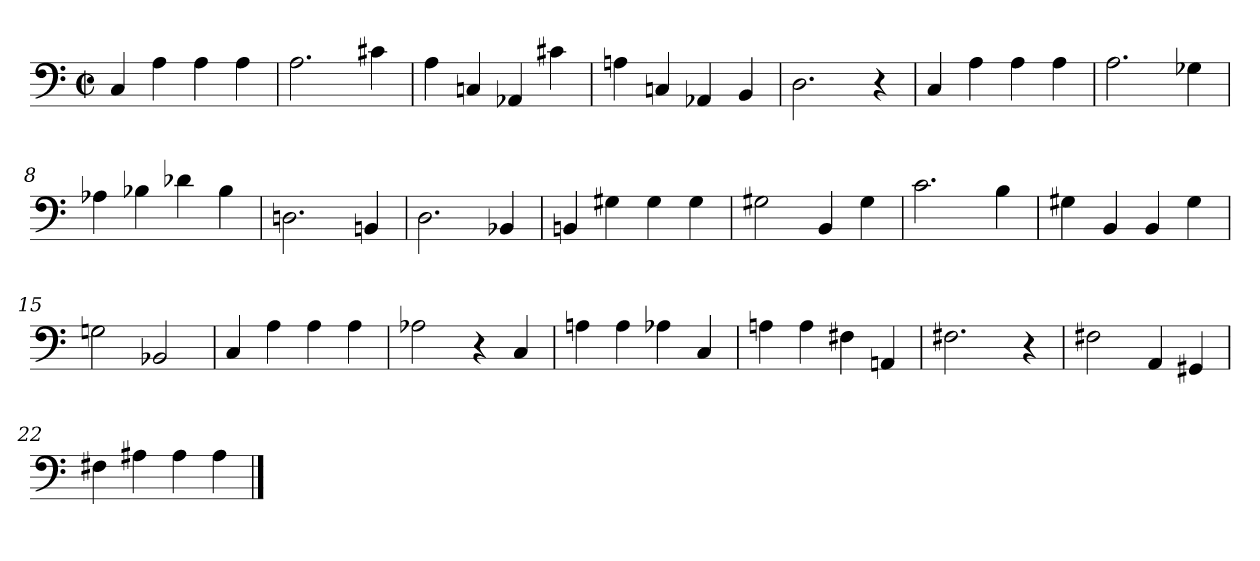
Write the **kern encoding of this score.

**kern
*part1
*staff1
*clefF4
*k[]
*M2/2
*met(c|)
=1
4C/
4A\
4A\
4A\
=2
2.A\
4c#X\
=3
4A\
4Cn/
4AA-X/
4c#X\
=4
4An\
4Cn/
4AA-X/
4BB/
=5
2.D\
4r
=6
4C/
4A\
4A\
4A\
=7
2.A\
4G-X\
=8
4A-X\
4B-X\
4d-X\
4B-\
=9
2.Dn\
4BBn/
=10
2.D\
4BB-X/
=11
4BBn/
4G#X\
4G#\
4G#\
=12
2G#X\
4BB/
4G#\
=13
2.c\
4B\
=14
4G#X\
4BB/
4BB/
4G#\
=15
2Gn\
2BB-X/
=16
4C/
4A\
4A\
4A\
=17
2A-X\
4r
4C/
=18
4An\
4A\
4A-X\
4C/
=19
4An\
4A\
4F#X\
4AAn/
=20
2.F#X\
4r
=21
2F#X\
4AA/
4GG#X/
=22
4F#X\
4A#X\
4A#\
4A#\
==
*-
